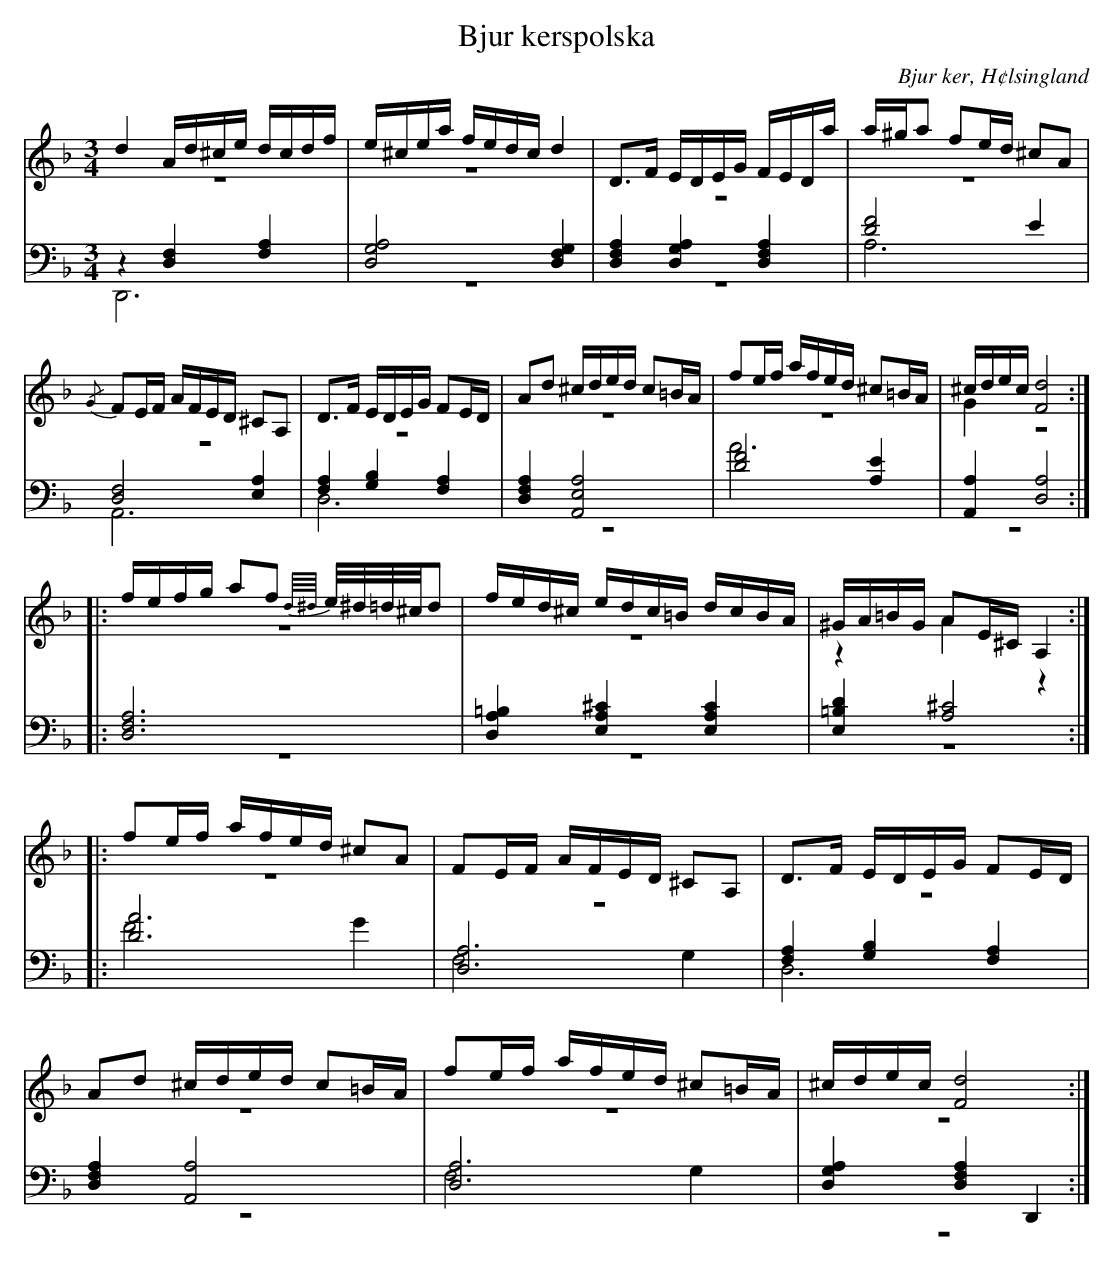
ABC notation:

X:1
T: Bjur kerspolska
O: Bjur ker, H¢lsingland
M: 3/4
L: 1/16
K: Dm
V:1
V:2 merge
V:3
V:4 merge
V:1
d4 Ad^ce dcdf |e^cea fedc d4|D2>F2 EDEG FEDa|a^ga2 f2ed ^c2A2|
{/G}F2EF AFED ^C2A,2|D2>F2 EDEG F2ED|A2d2 ^cded c2=BA|f2ef afed ^c2=BA|^cdec [F8d8]:|
|:fefg a2f2 {d//^d//}e/^d/=d/^c/d2 |fed^c edc=B dcBA|^GA=BG A2E^C A,4:|
|:f2ef afed ^c2A2|F2EF AFED ^C2A,2|D2>F2 EDEG F2ED|
A2d2 ^cded c2=BA|f2ef afed ^c2=BA|^cdec [F8d8]:|
V:2
z12|z12|z12|z12|
z12|z12|z12|z12|G4 z8:|
|:z12|z12|z4 A4 z4:|
|:z12|z12|z12|
z12|z12|z12:|
V:3 clef=bass
z4 [D,4F,4] [F,4A,4]|[D,8G,8A,8] [D,4F,4G,4]|[D,4F,4A,4] [D,4G,4A,4] [D,4F,4A,4]|[D8F8] E4|
[D,8F,8] [E,4A,4]|[F,4A,4] [G,4B,4] [F,4A,4]|[D,4F,4A,4] [A,,8E,8A,8]|[D8F8] [A,4E4]|[A,,4A,4] [D,8A,8]:|
|:[D,12F,12A,12]|[D,4A,4=B,4] [E,4A,4^C4] [E,4A,4C4]|[E,4=B,4D4] [A,8^C8]:|
|:[D12A12]|[D,12A,12]|[F,4A,4] [G,4B,4] [F,4A,4]|
[D,4F,4A,4] [A,,8A,8]|[D,12A,12]|[D,4G,4A,4] [D,4F,4A,4] D,,4:|
V:4 clef=bass
D,,12|z12|z12|A,12|
A,,12|D,12|z12|A12|z12:|
|:z12|z12|z12:|
|:F8 G4|F,8 G,4|D,12|
z12|F,8 G,4|z12:|
